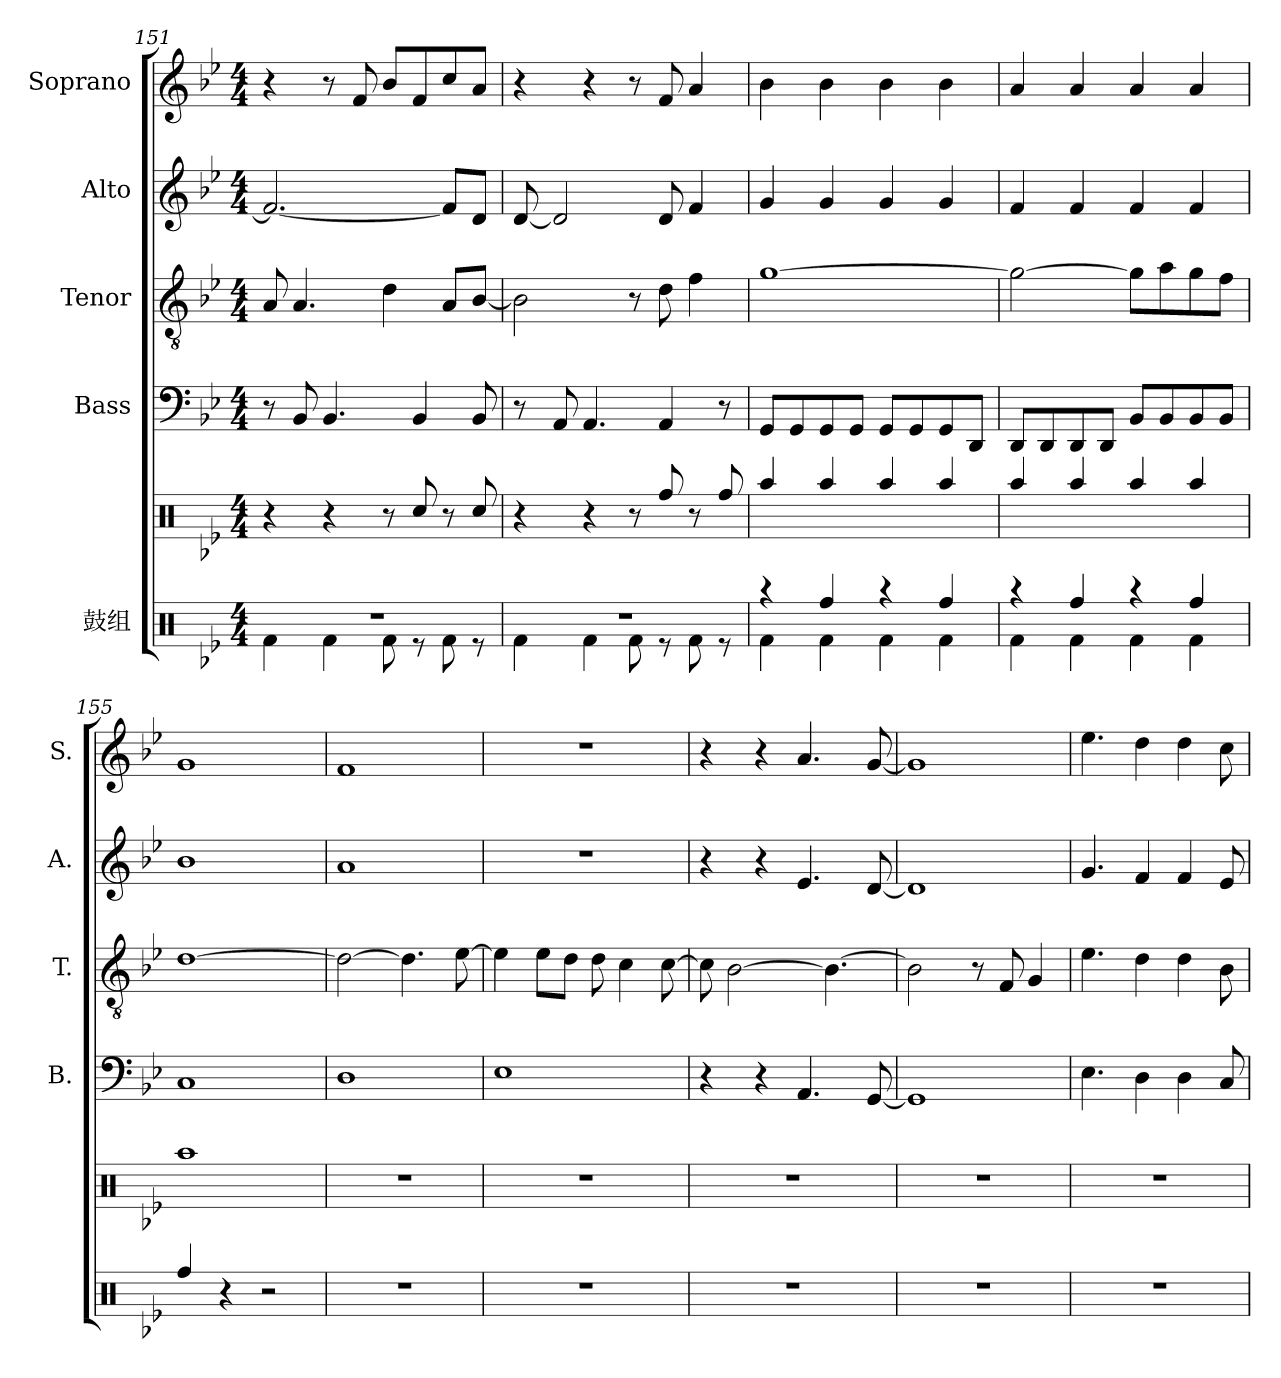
**kern	**kern	**kern	**kern	**kern	**kern
*part5	*part5	*part4	*part3	*part2	*part1
*staff6	*staff5	*staff4	*staff3	*staff2	*staff1
*I"鼓组	*	*I"Bass	*I"Tenor	*I"Alto	*I"Soprano
*	*	*I'B.	*I'T.	*I'A.	*I'S.
*clefX	*clefX	*clefF4	*clefGv2	*clefG2	*clefG2
*k[b-e-]	*k[b-e-]	*k[b-e-]	*k[b-e-]	*k[b-e-]	*k[b-e-]
*M4/4	*M4/4	*M4/4	*M4/4	*M4/4	*M4/4
=151	=151	=151	=151	=151	=151
*^	*	*	*	*	*
1r	4Rf\	4r	8r	8A/	2.f/_	4r
.	.	.	8BB-/	4.A/	.	.
.	4Rf\	4r	4.BB-/	.	.	8r
.	.	.	.	.	.	8f/
.	8Rf\	8r	.	4d\	.	8b-/L
.	8r	8Rcc/	4BB-/	.	.	8f/
.	8Rf\	8r	.	8A/L	8f/L]	8cc/
.	8r	8Rcc/	8BB-/	[8B-/J	8d/J	8a/J
=152	=152	=152	=152	=152	=152	=152
1r	4Rf\	4r	8r	2B-\]	[8d/	4r
.	.	.	8AA/	.	2d/]	.
.	4Rf\	4r	4.AA/	.	.	4r
.	8Rf\	8r	.	8r	.	8r
.	8r	8Rff/	4AA/	8d\	8d/	8f/
.	8Rf\	8r	.	4f\	4f/	4a/
.	8r	8Rff/	8r	.	.	.
=153	=153	=153	=153	=153	=153	=153
4r	4Rf\	4Raa/	8GG/L	[1g	4g/	4b-\
.	.	.	8GG/	.	.	.
4Rff/	4Rf\	4Raa/	8GG/	.	4g/	4b-\
.	.	.	8GG/J	.	.	.
4r	4Rf\	4Raa/	8GG/L	.	4g/	4b-\
.	.	.	8GG/	.	.	.
4Rff/	4Rf\	4Raa/	8GG/	.	4g/	4b-\
.	.	.	8DD/J	.	.	.
!!LO:PB:g=z
=154	=154	=154	=154	=154	=154	=154
4r	4Rf\	4Raa/	8DD/L	2g\_	4f/	4a/
.	.	.	8DD/	.	.	.
4Rff/	4Rf\	4Raa/	8DD/	.	4f/	4a/
.	.	.	8DD/J	.	.	.
4r	4Rf\	4Raa/	8BB-/L	8g\L]	4f/	4a/
.	.	.	8BB-/	8a\	.	.
4Rff/	4Rf\	4Raa/	8BB-/	8g\	4f/	4a/
.	.	.	8BB-/J	8f\J	.	.
*v	*v	*	*	*	*	*
=155	=155	=155	=155	=155	=155
4Rff/	1Raa	1C	[1d	1b-	1g
4r	.	.	.	.	.
2r	.	.	.	.	.
=156	=156	=156	=156	=156	=156
1r	1r	1D	2d\_	1a	1f
.	.	.	4.d\]	.	.
.	.	.	[8e-\	.	.
=157	=157	=157	=157	=157	=157
1r	1r	1E-	4e-\]	1r	1r
.	.	.	8e-\L	.	.
.	.	.	8d\J	.	.
.	.	.	8d\	.	.
.	.	.	4c\	.	.
.	.	.	[8c\	.	.
=158	=158	=158	=158	=158	=158
1r	1r	4r	8c\]	4r	4r
.	.	.	[2B-\	.	.
.	.	4r	.	4r	4r
.	.	4.AA/	.	4.e-/	4.a/
.	.	.	4.B-\_	.	.
.	.	[8GG/	.	[8d/	[8g/
=159	=159	=159	=159	=159	=159
1r	1r	1GG]	2B-\]	1d]	1g]
.	.	.	8r	.	.
.	.	.	8F/	.	.
.	.	.	4G/	.	.
!!LO:LB:g=z
=160	=160	=160	=160	=160	=160
1r	1r	4.E-\	4.e-\	4.g/	4.ee-\
.	.	4D\	4d\	4f/	4dd\
.	.	4D\	4d\	4f/	4dd\
.	.	8C/	8B-\	8e-/	8cc\
=	=	=	=	=	=
*-	*-	*-	*-	*-	*-
